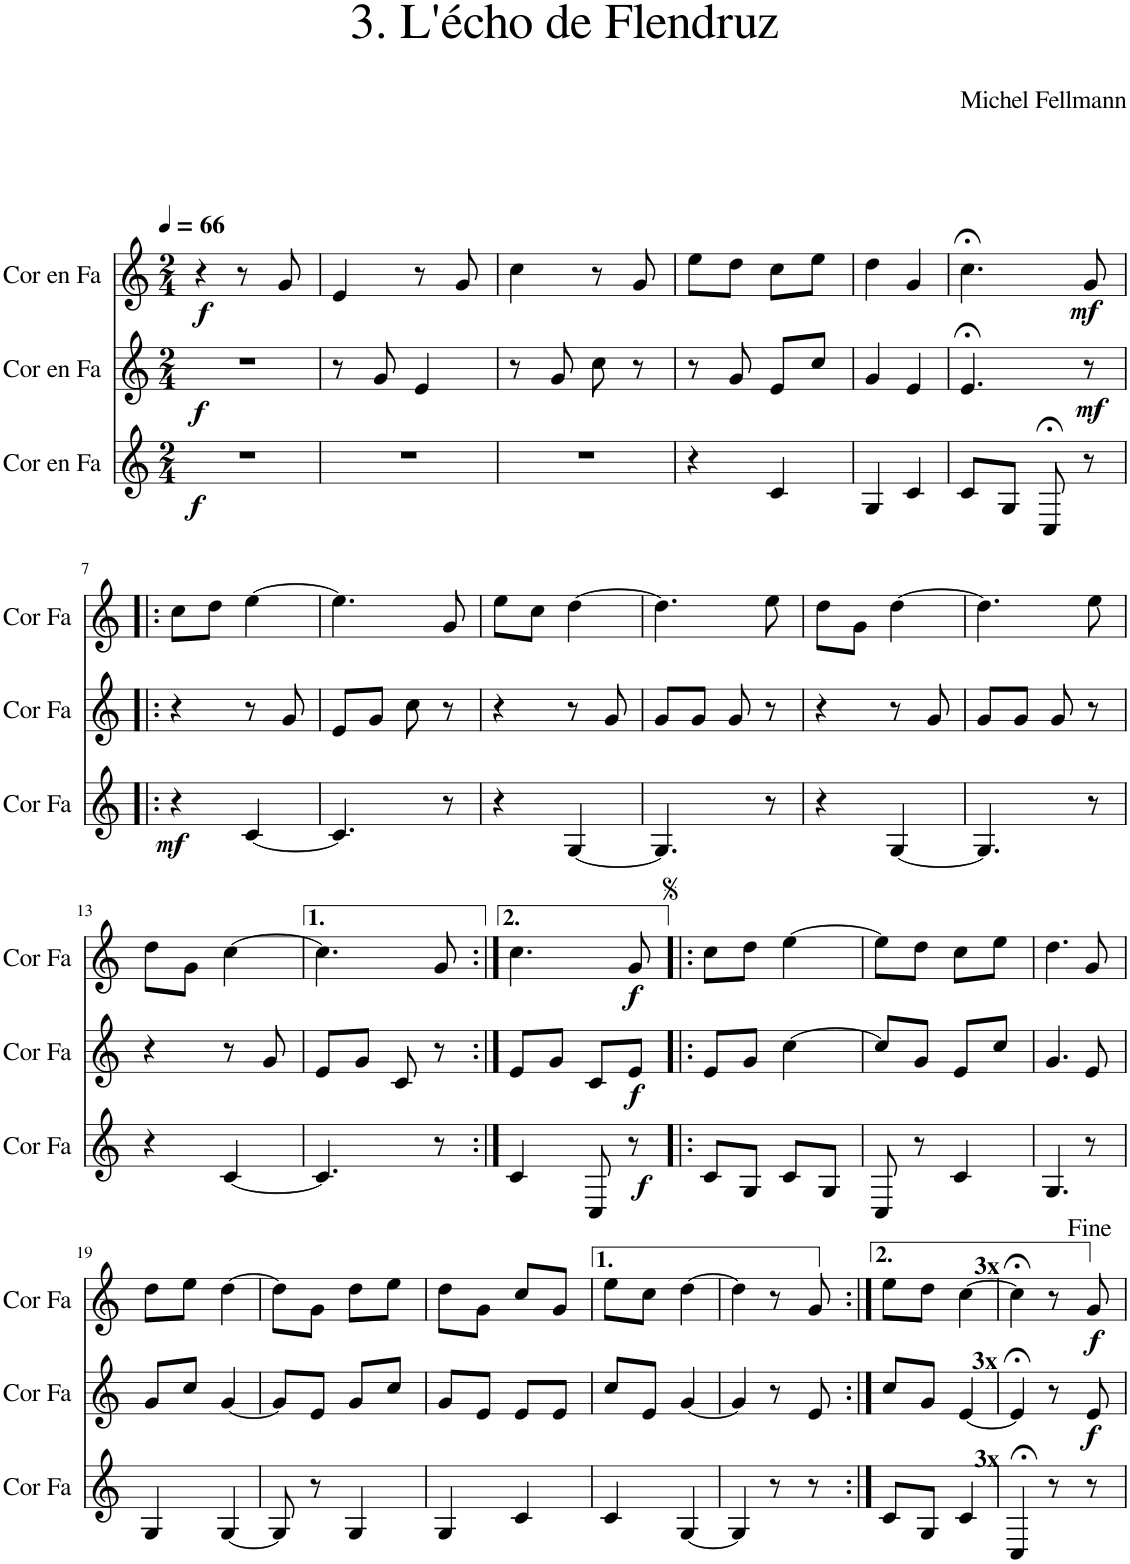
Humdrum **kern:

**kern	**dynam	**kern	**dynam	**kern	**dynam
*part3	*part3	*part2	*part2	*part1	*part1
*staff3	*staff3	*staff2	*staff2	*staff1	*staff1
*I"Cor en Fa	*	*I"Cor en Fa	*	*I"Cor en Fa	*
*I'Cor Fa	*	*I'Cor Fa	*	*I'Cor Fa	*
*clefG2	*	*clefG2	*	*clefG2	*
*Trd4c7	*	*Trd4c7	*	*Trd4c7	*
*k[]	*	*k[]	*	*k[]	*
*M2/4	*	*M2/4	*	*M2/4	*
*MM66	*	*MM66	*	*MM66	*
=1	=1	=1	=1	=1	=1
!	!LO:DY:b	!	!LO:DY:b	!	!LO:DY:b
2r	f	2r	f	4r	f
.	.	.	.	8r	.
.	.	.	.	8g/	.
=2	=2	=2	=2	=2	=2
2r	.	8r	.	4e/	.
.	.	8g/	.	.	.
.	.	4e/	.	8r	.
.	.	.	.	8g/	.
=3	=3	=3	=3	=3	=3
2r	.	8r	.	4cc\	.
.	.	8g/	.	.	.
.	.	8cc\	.	8r	.
.	.	8r	.	8g/	.
=4	=4	=4	=4	=4	=4
4r	.	8r	.	8ee\L	.
.	.	8g/	.	8dd\J	.
4c/	.	8e/L	.	8cc\L	.
.	.	8cc/J	.	8ee\J	.
=5	=5	=5	=5	=5	=5
4G/	.	4g/	.	4dd\	.
4c/	.	4e/	.	4g/	.
=6	=6	=6	=6	=6	=6
8c/L	.	4.e;</	.	4.cc;<\	.
8G/J	.	.	.	.	.
8C;</	.	.	.	.	.
!	!	!	!LO:DY:b	!	!LO:DY:b
8r	.	8r	mf	8g/	mf
!!LO:LB:g=z
=7!|:	=7!|:	=7!|:	=7!|:	=7!|:	=7!|:
!	!LO:DY:b	!	!	!	!
4r	mf	4r	.	8cc\L	.
.	.	.	.	8dd\J	.
[4c/	.	8r	.	[4ee\	.
.	.	8g/	.	.	.
=8	=8	=8	=8	=8	=8
4.c/]	.	8e/L	.	4.ee\]	.
.	.	8g/J	.	.	.
.	.	8cc\	.	.	.
8r	.	8r	.	8g/	.
=9	=9	=9	=9	=9	=9
4r	.	4r	.	8ee\L	.
.	.	.	.	8cc\J	.
[4G/	.	8r	.	[4dd\	.
.	.	8g/	.	.	.
=10	=10	=10	=10	=10	=10
4.G/]	.	8g/L	.	4.dd\]	.
.	.	8g/J	.	.	.
.	.	8g/	.	.	.
8r	.	8r	.	8ee\	.
=11	=11	=11	=11	=11	=11
4r	.	4r	.	8dd\L	.
.	.	.	.	8g\J	.
[4G/	.	8r	.	[4dd\	.
.	.	8g/	.	.	.
=12	=12	=12	=12	=12	=12
4.G/]	.	8g/L	.	4.dd\]	.
.	.	8g/J	.	.	.
.	.	8g/	.	.	.
8r	.	8r	.	8ee\	.
!!LO:LB:g=z
=13	=13	=13	=13	=13	=13
4r	.	4r	.	8dd\L	.
.	.	.	.	8g\J	.
[4c/	.	8r	.	[4cc\	.
.	.	8g/	.	.	.
=14	=14	=14	=14	=14	=14
4.c/]	.	8e/L	.	4.cc\]	.
.	.	8g/J	.	.	.
.	.	8c/	.	.	.
8r	.	8r	.	8g/	.
=15:|!	=15:|!	=15:|!	=15:|!	=15:|!	=15:|!
4c/	.	8e/L	.	4.cc\	.
.	.	8g/J	.	.	.
8C/	.	8c/L	.	.	.
!	!LO:DY:b	!	!LO:DY:b	!	!LO:DY:b
8r	f	8e/J	f	8g/	f
=16!|:	=16!|:	=16!|:	=16!|:	=16!|:	=16!|:
8c/L	.	8e/L	.	8cc\L	.
8G/J	.	8g/J	.	8dd\J	.
8c/L	.	[4cc\	.	[4ee\	.
8G/J	.	.	.	.	.
=17	=17	=17	=17	=17	=17
8C/	.	8cc/L]	.	8ee\L]	.
8r	.	8g/J	.	8dd\J	.
4c/	.	8e/L	.	8cc\L	.
.	.	8cc/J	.	8ee\J	.
=18	=18	=18	=18	=18	=18
4.G/	.	4.g/	.	4.dd\	.
8r	.	8e/	.	8g/	.
!!LO:LB:g=z
=19	=19	=19	=19	=19	=19
4G/	.	8g/L	.	8dd\L	.
.	.	8cc/J	.	8ee\J	.
[4G/	.	[4g/	.	[4dd\	.
=20	=20	=20	=20	=20	=20
8G/]	.	8g/L]	.	8dd\L]	.
8r	.	8e/J	.	8g\J	.
4G/	.	8g/L	.	8dd\L	.
.	.	8cc/J	.	8ee\J	.
=21	=21	=21	=21	=21	=21
4G/	.	8g/L	.	8dd\L	.
.	.	8e/J	.	8g\J	.
4c/	.	8e/L	.	8cc/L	.
.	.	8e/J	.	8g/J	.
=22	=22	=22	=22	=22	=22
4c/	.	8cc/L	.	8ee\L	.
.	.	8e/J	.	8cc\J	.
[4G/	.	[4g/	.	[4dd\	.
=23	=23	=23	=23	=23	=23
4G/]	.	4g/]	.	4dd\]	.
8r	.	8r	.	8r	.
8r	.	8e/	.	8g/	.
=24:|!	=24:|!	=24:|!	=24:|!	=24:|!	=24:|!
8c/L	.	8cc/L	.	8ee\L	.
8G/J	.	8g/J	.	8dd\J	.
!	!	!	!	!LO:TX:a:B:t=3x	!
!	!	!LO:TX:a:B:t=3x	!	!	!
!LO:TX:a:B:t=3x	!	!	!	!	!
4c/	.	[4e/	.	[4cc\	.
=25	=25	=25	=25	=25	=25
4C;</	.	4e;</]	.	4cc;<\]	.
8r	.	8r	.	8r	.
!	!	!	!LO:DY:b	!	!LO:DY:b
8r	.	8e/	f	8g/	f
=	=	=	=	=	=
*-	*-	*-	*-	*-	*-
